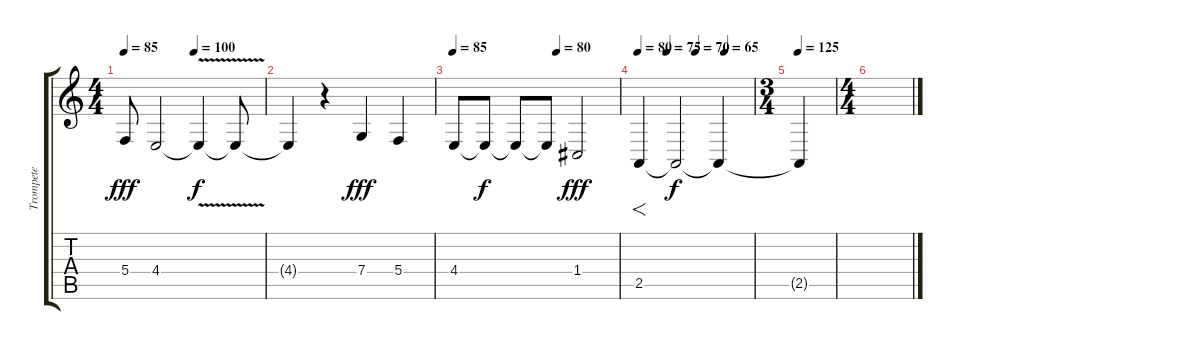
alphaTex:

\track ("Trompete" "Trompete") {instrument cello}
\staff {score tabs}
\tuning (D4 A3 F3 C3 G2 D2) {hide}
\ts (4 4)
\tempo 85
\tempo (100 0.5)
\clef g2
\ks c
5.4.8{dy fff} 4.4.2 4.4{v t}.4{dy f volume 3} 4.4{t}.8 |
4.4{t}.4 r.4{volume 10} 7.4.4{dy fff} 5.4.4 |
\tempo 85
\tempo (80 0.625)
4.4.8 4.4{t}.8{dy f volume 4} 4.4{t}.8 4.4{t}.8 1.4.2{dy fff volume 10} |
\tempo 80
\tempo (75 0.25)
\tempo (70 0.5)
\tempo (65 0.75)
2.5.4{f} 2.5{t}.2{dy f} 2.5{t}.4{volume 2} |
\ts (3 4)
\tempo 125
2.5{t}.4 |
\ts (4 4)
